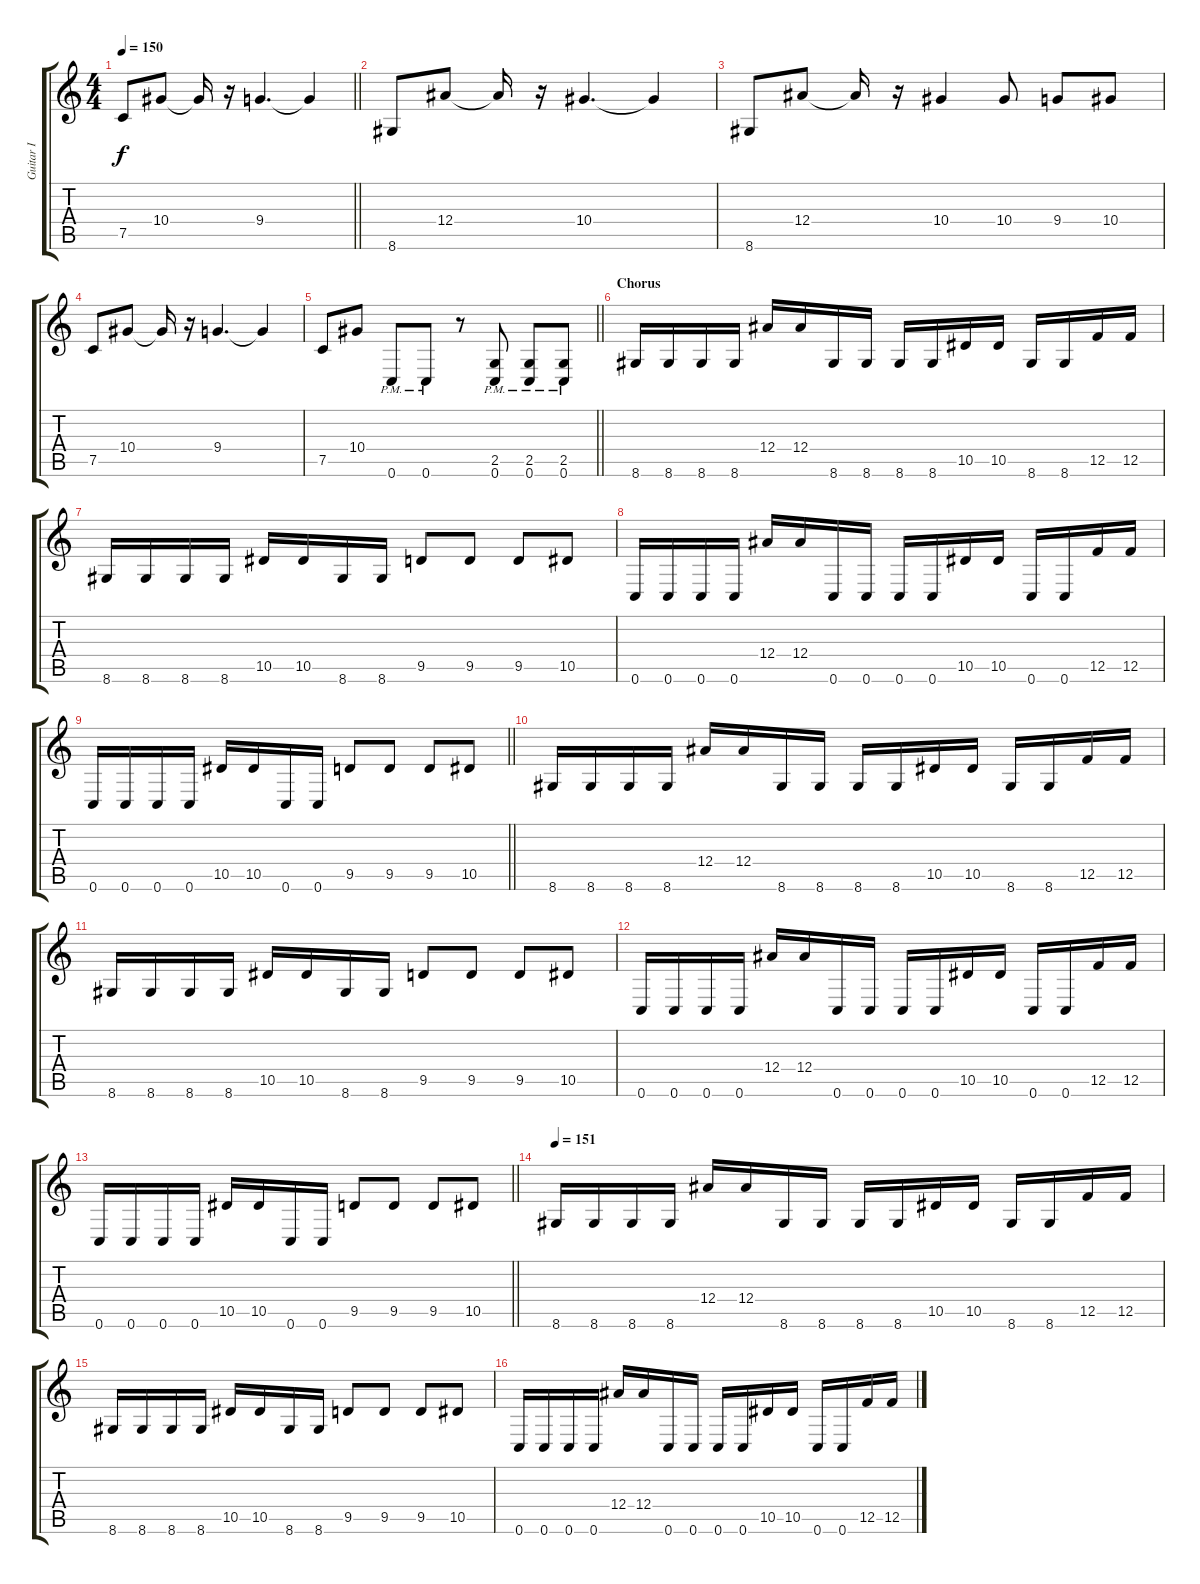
\track ("Guitar I" "Guitar I") {instrument distortionguitar}
\staff {score tabs}
\tuning (C4 G3 Eb3 Bb2 F2 C2) {hide}
\ts (4 4)
\tempo 150
\clef g2
\barLineRight lightlight
\ks c
7.5.8{dy f} 10.4.8 10.4{t}.16 r.16 9.4.4{d} 9.4{t}.4 |
\section ("" "")
8.6.8 12.4.8 12.4{t}.16 r.16 10.4.4{d} 10.4{t}.4 |
8.6.8 12.4.8 12.4{t}.16 r.16 10.4.4 10.4.8 9.4.8 10.4.8 |
7.5.8 10.4.8 10.4{t}.16 r.16 9.4.4{d} 9.4{t}.4 |
\barLineRight lightlight
7.5.8 10.4.8 0.6{pm}.8 0.6{pm}.8 r.8 (2.5{pm} 0.6{pm}).8 (2.5{pm} 0.6{pm}).8 (2.5{pm} 0.6{pm}).8 |
\section ("" "Chorus")
8.6.16 8.6.16 8.6.16 8.6.16 12.4.16 12.4.16 8.6.16 8.6.16 8.6.16 8.6.16 10.5.16 10.5.16 8.6.16 8.6.16 12.5.16 12.5.16 |
8.6.16 8.6.16 8.6.16 8.6.16 10.5.16 10.5.16 8.6.16 8.6.16 9.5.8 9.5.8 9.5.8 10.5.8 |
0.6.16 0.6.16 0.6.16 0.6.16 12.4.16 12.4.16 0.6.16 0.6.16 0.6.16 0.6.16 10.5.16 10.5.16 0.6.16 0.6.16 12.5.16 12.5.16 |
\barLineRight lightlight
0.6.16 0.6.16 0.6.16 0.6.16 10.5.16 10.5.16 0.6.16 0.6.16 9.5.8 9.5.8 9.5.8 10.5.8 |
\section ("" "")
8.6.16 8.6.16 8.6.16 8.6.16 12.4.16 12.4.16 8.6.16 8.6.16 8.6.16 8.6.16 10.5.16 10.5.16 8.6.16 8.6.16 12.5.16 12.5.16 |
8.6.16 8.6.16 8.6.16 8.6.16 10.5.16 10.5.16 8.6.16 8.6.16 9.5.8 9.5.8 9.5.8 10.5.8 |
0.6.16 0.6.16 0.6.16 0.6.16 12.4.16 12.4.16 0.6.16 0.6.16 0.6.16 0.6.16 10.5.16 10.5.16 0.6.16 0.6.16 12.5.16 12.5.16 |
\barLineRight lightlight
0.6.16 0.6.16 0.6.16 0.6.16 10.5.16 10.5.16 0.6.16 0.6.16 9.5.8 9.5.8 9.5.8 10.5.8 |
\section ("" "")
\tempo 151
8.6.16 8.6.16 8.6.16 8.6.16 12.4.16 12.4.16 8.6.16 8.6.16 8.6.16 8.6.16 10.5.16 10.5.16 8.6.16 8.6.16 12.5.16 12.5.16 |
8.6.16 8.6.16 8.6.16 8.6.16 10.5.16 10.5.16 8.6.16 8.6.16 9.5.8 9.5.8 9.5.8 10.5.8 |
0.6.16 0.6.16 0.6.16 0.6.16 12.4.16 12.4.16 0.6.16 0.6.16 0.6.16 0.6.16 10.5.16 10.5.16 0.6.16 0.6.16 12.5.16 12.5.16
